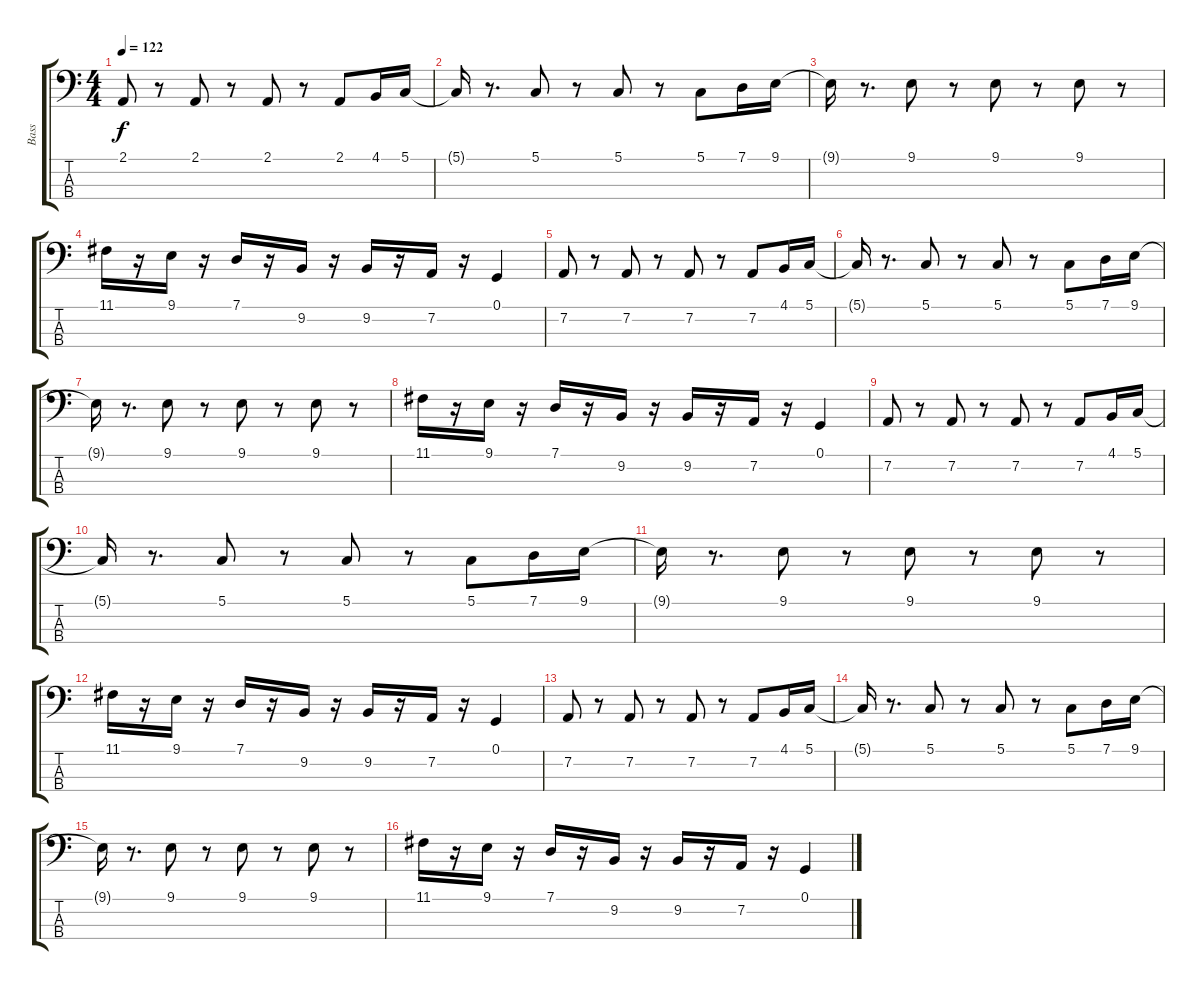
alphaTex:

\track ("Bass" "Bass") {instrument lead8bassandlead}
\staff {score tabs}
\tuning (G2 D2 A1 E1) {hide}
\ts (4 4)
\tempo 122
\clef f4
\ks c
2.1.8{dy f} r.8 2.1.8 r.8 2.1.8 r.8 2.1.8 4.1.16 5.1.16 |
5.1{t}.16 r.8{d} 5.1.8 r.8 5.1.8 r.8 5.1.8 7.1.16 9.1.16 |
9.1{t}.16 r.8{d} 9.1.8 r.8 9.1.8 r.8 9.1.8 r.8 |
11.1.16 r.16 9.1.16 r.16 7.1.16 r.16 9.2.16 r.16 9.2.16 r.16 7.2.16 r.16 0.1.4 |
7.2.8 r.8 7.2.8 r.8 7.2.8 r.8 7.2.8 4.1.16 5.1.16 |
5.1{t}.16 r.8{d} 5.1.8 r.8 5.1.8 r.8 5.1.8 7.1.16 9.1.16 |
9.1{t}.16 r.8{d} 9.1.8 r.8 9.1.8 r.8 9.1.8 r.8 |
11.1.16 r.16 9.1.16 r.16 7.1.16 r.16 9.2.16 r.16 9.2.16 r.16 7.2.16 r.16 0.1.4 |
7.2.8 r.8 7.2.8 r.8 7.2.8 r.8 7.2.8 4.1.16 5.1.16 |
5.1{t}.16 r.8{d} 5.1.8 r.8 5.1.8 r.8 5.1.8 7.1.16 9.1.16 |
9.1{t}.16 r.8{d} 9.1.8 r.8 9.1.8 r.8 9.1.8 r.8 |
11.1.16 r.16 9.1.16 r.16 7.1.16 r.16 9.2.16 r.16 9.2.16 r.16 7.2.16 r.16 0.1.4 |
7.2.8 r.8 7.2.8 r.8 7.2.8 r.8 7.2.8 4.1.16 5.1.16 |
5.1{t}.16 r.8{d} 5.1.8 r.8 5.1.8 r.8 5.1.8 7.1.16 9.1.16 |
9.1{t}.16 r.8{d} 9.1.8 r.8 9.1.8 r.8 9.1.8 r.8 |
11.1.16 r.16 9.1.16 r.16 7.1.16 r.16 9.2.16 r.16 9.2.16 r.16 7.2.16 r.16 0.1.4
